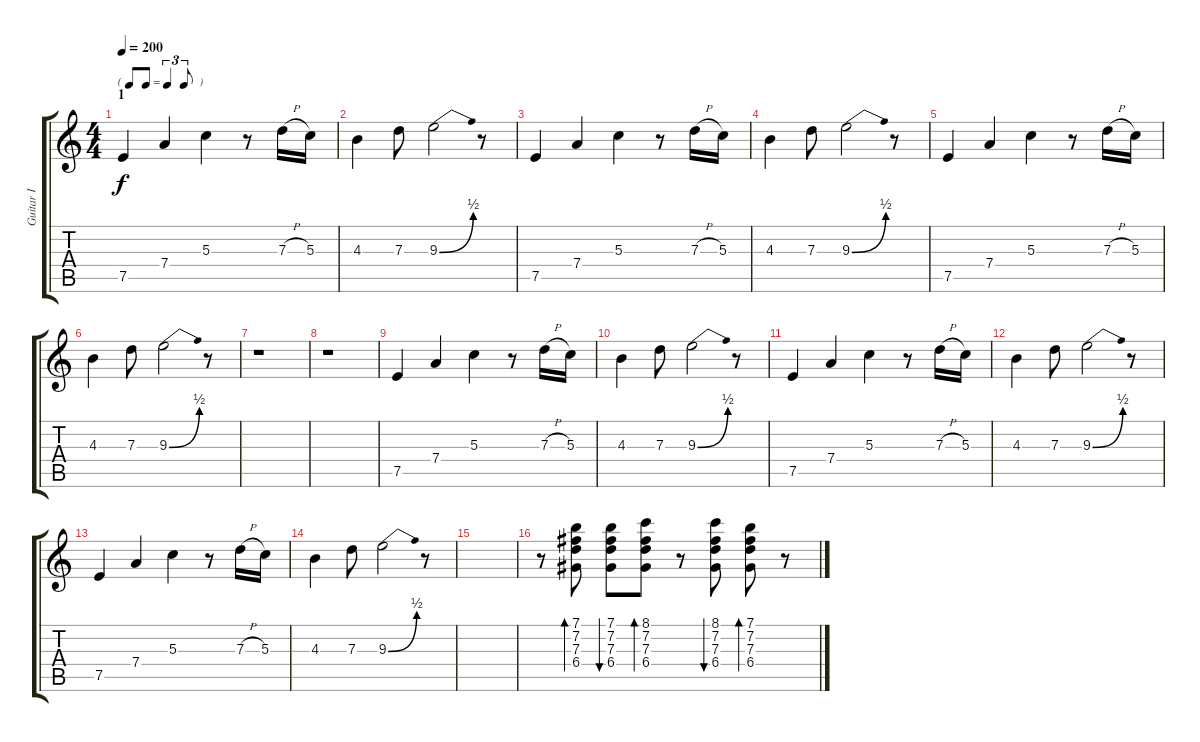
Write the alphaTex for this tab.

\track ("Guitar I" "Guitar I") {instrument electricguitarjazz}
\staff {score tabs}
\tuning (E4 B3 G3 D3 A2 E2) {hide}
\ts (4 4)
\tf triplet8th
\section ("" "1")
\tempo 200
\clef g2
\ks c
7.5.4{dy f instrument electricguitarjazz} 7.4.4 5.3.4 r.8 7.3{h}.16 5.3.16 |
4.3.4 7.3.8 9.3{be (bend 0 0 60 2)}.2 r.8 |
7.5.4 7.4.4 5.3.4 r.8 7.3{h}.16 5.3.16 |
4.3.4 7.3.8 9.3{be (bend 0 0 60 2)}.2 r.8 |
7.5.4 7.4.4 5.3.4 r.8 7.3{h}.16 5.3.16 |
4.3.4 7.3.8 9.3{be (bend 0 0 60 2)}.2 r.8 |
r.1 |
r.1 |
7.5.4 7.4.4 5.3.4 r.8 7.3{h}.16 5.3.16 |
4.3.4 7.3.8 9.3{be (bend 0 0 60 2)}.2 r.8 |
7.5.4 7.4.4 5.3.4 r.8 7.3{h}.16 5.3.16 |
4.3.4 7.3.8 9.3{be (bend 0 0 60 2)}.2 r.8 |
7.5.4 7.4.4 5.3.4 r.8 7.3{h}.16 5.3.16 |
4.3.4 7.3.8 9.3{be (bend 0 0 60 2)}.2 r.8 |
|
r.8 (7.1 7.2 7.3 6.4).8{bd 60} (7.1 7.2 7.3 6.4).8{bu 60} (8.1 7.2 7.3 6.4).8{bd 60} r.8 (8.1 7.2 7.3 6.4).8{bu 60} (7.1 7.2 7.3 6.4).8{bd 60} r.8
